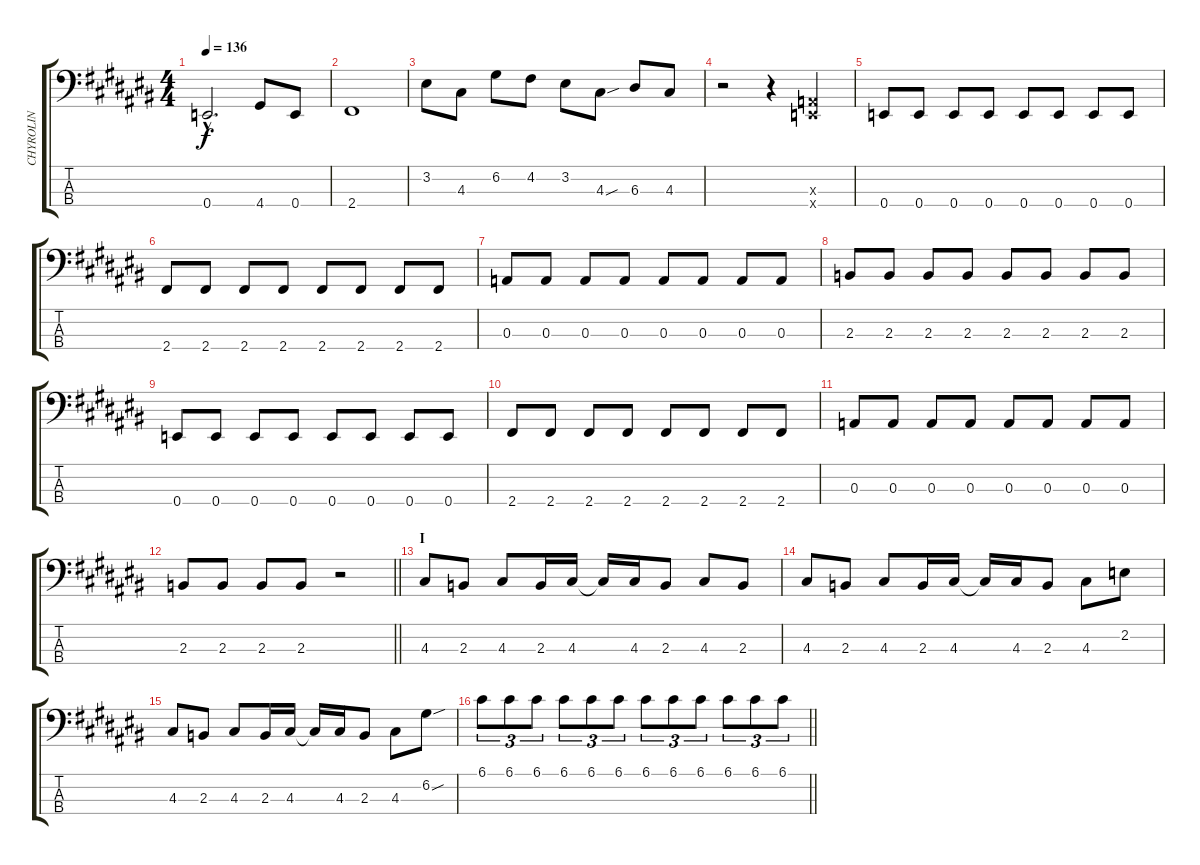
\track ("CHYROLIN" "CHYROLIN") {instrument acousticguitarnylon}
\staff {score tabs}
\tuning (G2 D2 A1 E1) {hide}
\ts (4 4)
\tempo 136
\clef f4
\ks c#
0.4{hac}.2{d dy f} 4.4.8 0.4.8 |
2.4.1 |
3.2.8 4.3.8 6.2.8 4.2.8 3.2.8 4.3{sou}.8 6.3.8 4.3.8 |
r.2 r.4 (0.3{x} 0.4{x}).4 |
0.4.8 0.4.8 0.4.8 0.4.8 0.4.8 0.4.8 0.4.8 0.4.8 |
2.4.8 2.4.8 2.4.8 2.4.8 2.4.8 2.4.8 2.4.8 2.4.8 |
0.3.8 0.3.8 0.3.8 0.3.8 0.3.8 0.3.8 0.3.8 0.3.8 |
2.3.8 2.3.8 2.3.8 2.3.8 2.3.8 2.3.8 2.3.8 2.3.8 |
0.4.8 0.4.8 0.4.8 0.4.8 0.4.8 0.4.8 0.4.8 0.4.8 |
2.4.8 2.4.8 2.4.8 2.4.8 2.4.8 2.4.8 2.4.8 2.4.8 |
0.3.8 0.3.8 0.3.8 0.3.8 0.3.8 0.3.8 0.3.8 0.3.8 |
\barLineRight lightlight
2.3.8 2.3.8 2.3.8 2.3.8 r.2 |
\section ("" "I")
4.3.8 2.3.8 4.3.8 2.3.16 4.3.16 4.3{t}.16 4.3.16 2.3.8 4.3.8 2.3.8 |
4.3.8 2.3.8 4.3.8 2.3.16 4.3.16 4.3{t}.16 4.3.16 2.3.8 4.3.8 2.2.8 |
4.3.8 2.3.8 4.3.8 2.3.16 4.3.16 4.3{t}.16 4.3.16 2.3.8 4.3.8 6.2{sou}.8 |
\barLineRight lightlight
6.1.8{tu (3 2)} 6.1.8{tu (3 2)} 6.1.8{tu (3 2)} 6.1.8{tu (3 2)} 6.1.8{tu (3 2)} 6.1.8{tu (3 2)} 6.1.8{tu (3 2)} 6.1.8{tu (3 2)} 6.1.8{tu (3 2)} 6.1.8{tu (3 2)} 6.1.8{tu (3 2)} 6.1.8{tu (3 2)}
